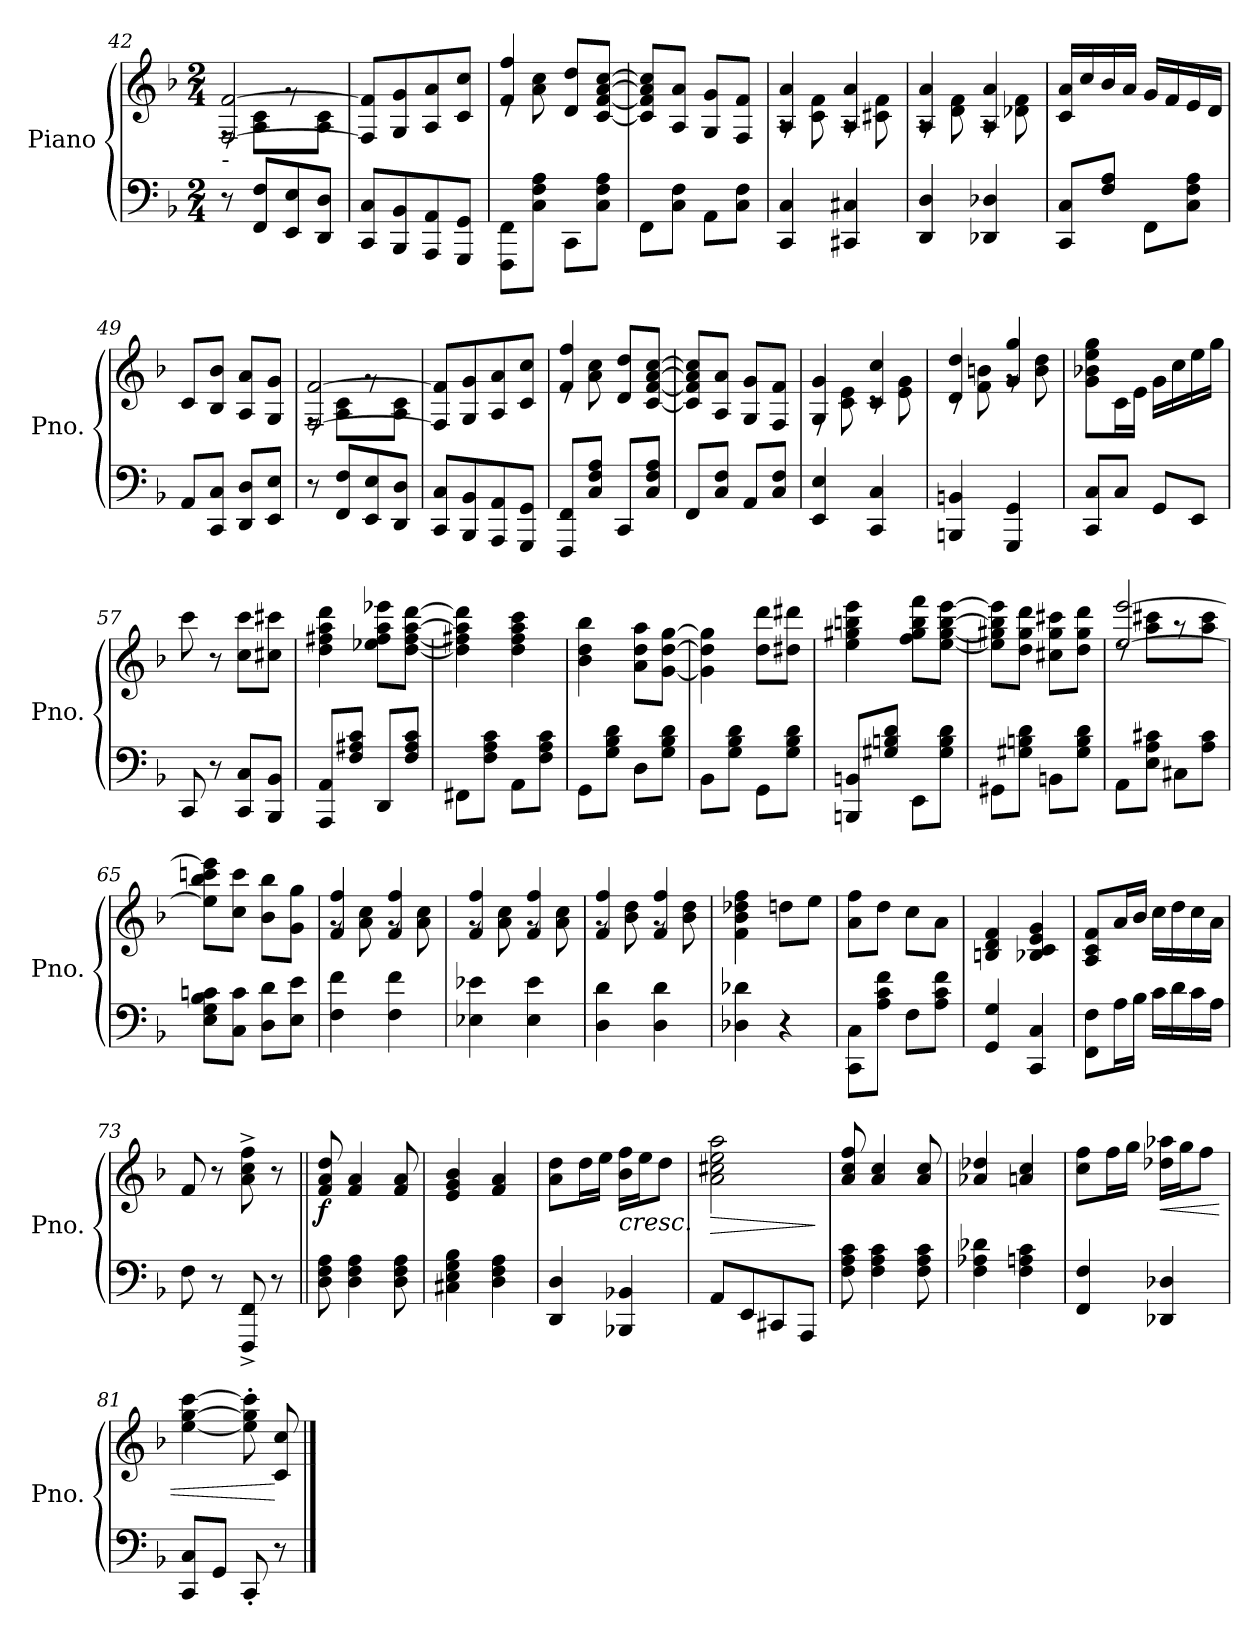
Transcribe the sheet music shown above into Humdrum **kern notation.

**kern	**kern	**dynam
*part1	*part1	*part1
*staff2	*staff1	*staff1/2
*I"Piano	*	*
*I'Pno.	*	*
!!LO:PB:g=z
*clefF4	*clefG2	*
*k[b-]	*k[b-]	*
*M2/4	*M2/4	*
=42	=42	=42
*	*^	*
!	!LO:TX:b:t=-	!	!
!	!	!	!LO:DY:b
!	!	!	!LO:DY:n=1:b
8r	[2F/ [2f/	8rF	pp ff
8FF/ 8F/L	.	8A\ 8c\L	.
8EE/ 8E/	.	8rg	.
8DD/ 8D/J	.	8A\ 8c\J	.
*	*v	*v	*
=43	=43	=43
8CC/ 8C/L	8F/] 8f/]L	.
8BBB-/ 8BB-/	8G/ 8g/	.
8AAA/ 8AA/	8A/ 8a/	.
8GGG/ 8GG/J	8c/ 8cc/J	.
=44	=44	=44
*	*^	*
8FFF\ 8FF\L	4f/ 4ff/	8re	.
8C\ 8F\ 8A\J	.	8a\ 8cc\	.
8CC\L	8d/ 8dd/L	4ryy	.
8C\ 8F\ 8A\J	[8c/ [8f/ [8a/ [8cc/J	.	.
*	*v	*v	*
=45	=45	=45
8FF\L	8c/] 8f/] 8a/] 8cc/]L	.
8C\ 8F\J	8A/ 8a/J	.
8AA\L	8G/ 8g/L	.
8C\ 8F\J	8F/ 8f/J	.
=46	=46	=46
*	*^	*
4CC/ 4C/	4A/ 4a/	8rA	.
.	.	8c\ 8f\	.
4CC#X/ 4C#X/	4A/ 4a/	8rA	.
.	.	8c#X\ 8f\	.
!!LO:LB:g=z	!!
=47	=47	=47	=47
4DD/ 4D/	4A/ 4a/	8rA	.
.	.	8d\ 8f\	.
4DD-X/ 4D-X/	4A/ 4a/	8rA	.
.	.	8d-X\ 8f\	.
*	*v	*v	*
=48	=48	=48
8CC/ 8C/L	16c/ 16a/LL	.
.	16cc/	.
8F/ 8A/J	16b-/	.
.	16a/JJ	.
8FF\L	16g/LL	.
.	16f/	.
8C\ 8F\ 8A\J	16e/	.
.	16d/JJ	.
=49	=49	=49
8AA/L	8c/L	.
8CC/ 8C/J	8B-/ 8b-/J	.
8DD/ 8D/L	8A/ 8a/L	.
8EE/ 8E/J	8G/ 8g/J	.
=50	=50	=50
*	*^	*
8r	[2F/ [2f/	8rF	.
8FF/ 8F/L	.	8A\ 8c\L	.
8EE/ 8E/	.	8rg	.
8DD/ 8D/J	.	8A\ 8c\J	.
*	*v	*v	*
=51	=51	=51
8CC/ 8C/L	8F/] 8f/]L	.
8BBB-/ 8BB-/	8G/ 8g/	.
8AAA/ 8AA/	8A/ 8a/	.
8GGG/ 8GG/J	8c/ 8cc/J	.
!!LO:LB:g=z
=52	=52	=52
*	*^	*
8FFF/ 8FF/L	4f/ 4ff/	8re	.
8C/ 8F/ 8A/J	.	8a\ 8cc\	.
8CC/L	8d/ 8dd/L	4ryy	.
8C/ 8F/ 8A/J	[8c/ [8f/ [8a/ [8cc/J	.	.
*	*v	*v	*
=53	=53	=53
8FF/L	8c/] 8f/] 8a/] 8cc/]L	.
8C/ 8F/J	8A/ 8a/J	.
8AA/L	8G/ 8g/L	.
8C/ 8F/J	8F/ 8f/J	.
=54	=54	=54
*	*^	*
4EE/ 4E/	4G/ 4g/	8rF	.
.	.	8c\ 8e\	.
4CC/ 4C/	4c/ 4cc/	8rc	.
.	.	8e\ 8g\	.
=55	=55	=55	=55
4BBBn/ 4BBn/	4d/ 4dd/	8rc	.
.	.	8f\ 8bn\	.
4GGG/ 4GG/	4g/ 4gg/	8rg	.
.	.	8b\ 8dd\	.
*	*v	*v	*
=56	=56	=56
8CC/ 8C/L	8g\ 8b-X\ 8ee\ 8gg\L	.
8C/J	16c\L	.
.	16e\JJ	.
8GG/L	16g\LL	.
.	16cc\	.
8EE/J	16ee\	.
.	16gg\JJ	.
=57	=57	=57
8CC/	8ccc\	.
8r	8r	.
8CC/ 8C/L	8cc\ 8ccc\L	.
8BBB-/ 8BB-/J	8cc#X\ 8ccc#X\J	.
!!LO:LB:g=z
=58	=58	=58
8AAA/ 8AA/L	4dd\ 4ff#X\ 4aa\ 4ddd\	.
8F/ 8A#X/ 8c/J	.	.
8DD/L	8ee-X\ 8ff#\ 8aa\ 8eee-X\L	.
8F/ 8A#/ 8c/J	[8dd\ [8ff#\ [8aa\ [8ddd\J	.
=59	=59	=59
8FF#X\L	4dd\] 4ff#X\] 4aa\] 4ddd\]	.
8F\ 8A\ 8c\J	.	.
8AA\L	4dd\ 4ff#\ 4aa\ 4ccc\	.
8F\ 8A\ 8c\J	.	.
=60	=60	=60
8GG\L	4b-\ 4dd\ 4bb-\	.
8G\ 8B-\ 8d\J	.	.
8D\L	8a\ 8dd\ 8aa\L	.
8G\ 8B-\ 8d\J	[8g\ [8dd\ [8gg\J	.
=61	=61	=61
8BB-\L	4g\] 4dd\] 4gg\]	.
8G\ 8B-\ 8d\J	.	.
8GG\L	8dd\ 8ddd\L	.
8G\ 8B-\ 8d\J	8dd#X\ 8ddd#X\J	.
=62	=62	=62
8BBBn/ 8BBn/L	4ee\ 4gg#X\ 4bbn\ 4eee\	.
8G#X/ 8Bn/ 8d/J	.	.
8EE\L	8ff\ 8gg#\ 8bb\ 8fff\L	.
8G#\ 8B\ 8d\J	[8ee\ [8gg#\ [8bb\ [8eee\J	.
=63	=63	=63
8GG#X\L	8ee\] 8gg#X\] 8bbn\] 8eee\]L	.
8G#X\ 8Bn\ 8d\J	8dd\ 8gg#\ 8ddd\J	.
8BBn\L	8cc#X\ 8gg#\ 8ccc#X\L	.
8G#\ 8B\ 8d\J	8dd\ 8gg#\ 8ddd\J	.
!!LO:PB:g=z
=64	=64	=64
*	*^	*
8AA\L	[2ee/ [2eee/	8rdd	.
8E\ 8A\ 8c#X\J	.	8aa\ 8ccc#X\L	.
8C#X\L	.	8raa	.
8A\ 8c#\J	.	8aa\ 8ccc#\J	.
*	*v	*v	*
=65	=65	=65
8E\ 8G\ 8B-\ 8cn\L	8ee\] 8bb-\ 8cccn\ 8eee\]L	.
8C\ 8c\J	8cc\ 8ccc\J	.
8D\ 8d\L	8b-\ 8bb-\L	.
8E\ 8e\J	8g\ 8gg\J	.
=66	=66	=66
*	*^	*
4F\ 4f\	4f/ 4ff/	8rg	.
.	.	8a\ 8cc\	.
4F\ 4f\	4f/ 4ff/	8rg	.
.	.	8a\ 8cc\	.
=67	=67	=67	=67
4E-X\ 4e-X\	4f/ 4ff/	8rg	.
.	.	8a\ 8cc\	.
4E-\ 4e-\	4f/ 4ff/	8rg	.
.	.	8a\ 8cc\	.
=68	=68	=68	=68
4D\ 4d\	4f/ 4ff/	8rg	.
.	.	8b-\ 8dd\	.
4D\ 4d\	4f/ 4ff/	8rg	.
.	.	8b-\ 8dd\	.
*	*v	*v	*
=69	=69	=69
4D-X\ 4d-X\	4f\ 4b-\ 4dd-X\ 4ff\	.
4r	8ddn\L	.
.	8ee\J	.
!!LO:LB:g=z
=70	=70	=70
8CC\ 8C\L	8a\ 8ff\L	.
8A\ 8c\ 8f\J	8dd\J	.
8F\L	8cc\L	.
8A\ 8c\ 8f\J	8a\J	.
=71	=71	=71
4GG/ 4G/	4Bn/ 4d/ 4f/	.
4CC/ 4C/	4B-X/ 4c/ 4e/ 4g/	.
=72	=72	=72
8FF\ 8F\L	8A/ 8c/ 8f/L	.
16A\L	16a/L	.
16B-\JJ	16b-/JJ	.
16c\LL	16cc\LL	.
16d\	16dd\	.
16c\	16cc\	.
16A\JJ	16a\JJ	.
=73	=73	=73
8F\	8f/	.
8r	8r	.
8FFF/^ 8FF/^	8a\^ 8cc\^ 8ff\^	.
8r	8r	.
=74||	=74||	=74||
!	!	!LO:DY:b
8D\ 8F\ 8A\	8f/ 8a/ 8dd/	f
4D\ 4F\ 4A\	4f/ 4a/	.
8D\ 8F\ 8A\	8f/ 8a/	.
=75	=75	=75
4C#X\ 4E\ 4G\ 4B-\	4e/ 4g/ 4b-/	.
4D\ 4F\ 4A\	4f/ 4a/	.
!!LO:LB:g=z
=76	=76	=76
4DD/ 4D/	8a\ 8dd\L	.
.	16dd\L	.
.	16ee\JJ	.
!	!	!LO:HP:b
4BBB-X/ 4BB-X/	16b-\ 16ff\LL	<
.	16ee\J	.
.	8dd\J	.
=77	=77	=77
!	!	!LO:HP:b
8AA/L	2a\ 2cc#X\ 2ee\ 2aa\	>
8EE/	.	.
8CC#X/	.	.
8AAA/J	.	.
.	.	[ ]
=78	=78	=78
8F\ 8A\ 8c\	8a/ 8cc/ 8ff/	.
4F\ 4A\ 4c\	4a/ 4cc/	.
8F\ 8A\ 8c\	8a/ 8cc/	.
=79	=79	=79
4F\ 4A-X\ 4d-X\	4a-X/ 4dd-X/	.
4F\ 4An\ 4c\	4an/ 4cc/	.
=80	=80	=80
4FF/ 4F/	8cc\ 8ff\L	.
.	16ff\L	.
.	16gg\JJ	.
!	!	!LO:HP:b
4DD-X/ 4D-X/	16dd-X\ 16aa-X\LL	<
.	16gg\J	.
.	8ff\J	.
=81	=81	=81
8CC/ 8C/L	[4ee\ [4gg\ [4ccc\	.
8GG/J	.	.
8CC'/	8ee\]' 8gg\]' 8ccc\]'	.
8r	8c/ 8cc/	[
==	==	==
*-	*-	*-
